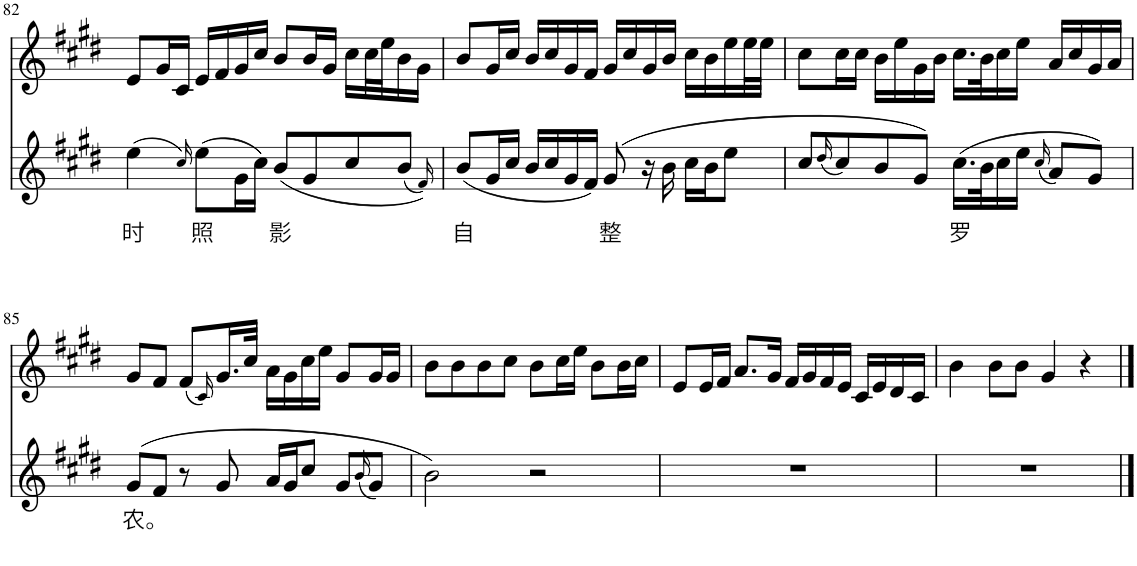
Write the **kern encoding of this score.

**kern	**text	**kern
*part2	*part2	*part1
*staff2	*staff2	*staff1
*I"Piano	*	*I"Piano
*I'Pno	*	*I'Pno
!!LO:PB:g=z
*clefG2	*	*clefG2
*k[f#c#g#d#]	*	*k[f#c#g#d#]
*M4/4	*	*M4/4
=82	=82	=82
!	!LO:LY:b	!
(4ee\	时	8e/L
.	.	16g#/L
.	.	16c#/JJ
16qcc#/)	.	.
!	!LO:LY:b	!
(8ee\L	照	16e/LL
.	.	16f#/
16g#\L	.	16g#/
16cc#\JJ)	.	16cc#/JJ
!	!LO:LY:b	!
(8b/L	影	8b/L
8g#/	.	16b/L
.	.	16g#/JJ
8cc#/	.	16cc#\LL
.	.	32cc#\L
.	.	32ee\J
(8b/J	.	16b\
.	.	16g#\JJ
16qf#/))	.	.
=83	=83	=83
!	!LO:LY:b	!
(8b/L	自	8b/L
16g#/L	.	16g#/L
16cc#/JJ	.	16cc#/JJ
16b/LL	.	16b/LL
16cc#/	.	16cc#/
16g#/	.	16g#/
16f#/JJ)	.	16f#/JJ
!	!LO:LY:b	!
(8g#/	整	16g#/LL
.	.	16cc#/
16r	.	16g#/
16b\	.	16b/JJ
16cc#\LL	.	16cc#\LL
16b\J	.	16b\
8ee\J	.	16ee\
.	.	32ee\L
.	.	32ee\JJJ
=84	=84	=84
8cc#/L	.	8cc#\L
(16qdd#/	.	.
8cc#/)	.	16cc#\L
.	.	16cc#\JJ
8b/	.	16b\LL
.	.	16ee\
8g#/J)	.	16g#\
.	.	16b\JJ
!	!LO:LY:b	!
(16.cc#\LL	罗	16.cc#\LL
32b\K	.	32b\K
16cc#\	.	16cc#\
16ee\JJ	.	16ee\JJ
(16qcc#/	.	.
8a/L)	.	16a/LL
.	.	16cc#/
8g#/J)	.	16g#/
.	.	16a/JJ
!!LO:LB:g=z
=85	=85	=85
!	!LO:LY:b	!
(8g#/L	农。	8g#/L
8f#/J	.	8f#/J
8r	.	(8f#/L
.	.	16qc#/)
8g#/	.	16.g#/L
.	.	32cc#/JJk
16a/LL	.	16a\LL
16g#/J	.	16g#\
8cc#/J	.	16cc#\
.	.	16ee\JJ
8g#/L	.	8g#/L
(16qb/	.	.
8g#/J)	.	16g#/L
.	.	16g#/JJ
=86	=86	=86
2b\)	.	8b\L
.	.	8b\
.	.	8b\
.	.	8cc#\J
2r	.	8b\L
.	.	16cc#\L
.	.	16ee\JJ
.	.	8b\L
.	.	16b\L
.	.	16cc#\JJ
=87	=87	=87
1r	.	8e/L
.	.	16e/L
.	.	16f#/JJ
.	.	8.a/L
.	.	16g#/Jk
.	.	16f#/LL
.	.	16g#/
.	.	16f#/
.	.	16e/JJ
.	.	16c#/LL
.	.	16e/
.	.	16d#/
.	.	16c#/JJ
=88	=88	=88
1r	.	4b\
.	.	8b\L
.	.	8b\J
.	.	4g#/
.	.	4r
==	==	==
*-	*-	*-
